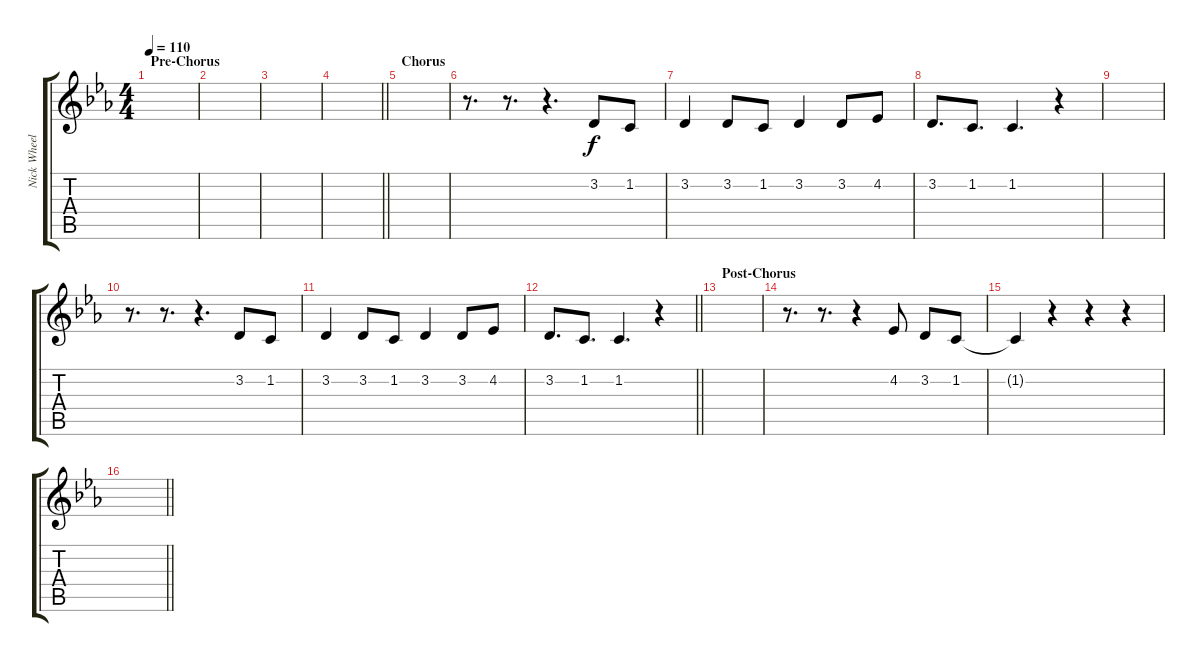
\track ("Nick Wheeler (Backup Vocals)" "Nick Wheel") {instrument tenorsax}
\staff {score tabs}
\tuning (E4 B3 G3 D3 A2 E2) {hide}
\ts (4 4)
\section ("" "Pre-Chorus")
\tempo 110
\clef g2
\ks eb
|
|
|
\barLineRight lightlight
|
\section ("" "Chorus")
|
r.8{d} r.8{d} r.4{d} 3.2.8 1.2.8 |
3.2.4 3.2.8 1.2.8 3.2.4 3.2.8 4.2.8 |
3.2.8{d} 1.2.8{d} 1.2.4{d} r.4 |
|
r.8{d} r.8{d} r.4{d} 3.2.8 1.2.8 |
3.2.4 3.2.8 1.2.8 3.2.4 3.2.8 4.2.8 |
\barLineRight lightlight
3.2.8{d} 1.2.8{d} 1.2.4{d} r.4 |
\section ("" "Post-Chorus")
|
r.8{d} r.8{d} r.4 4.2.8 3.2.8 1.2.8 |
1.2{t}.4 r.4 r.4 r.4 |
\barLineRight lightlight
